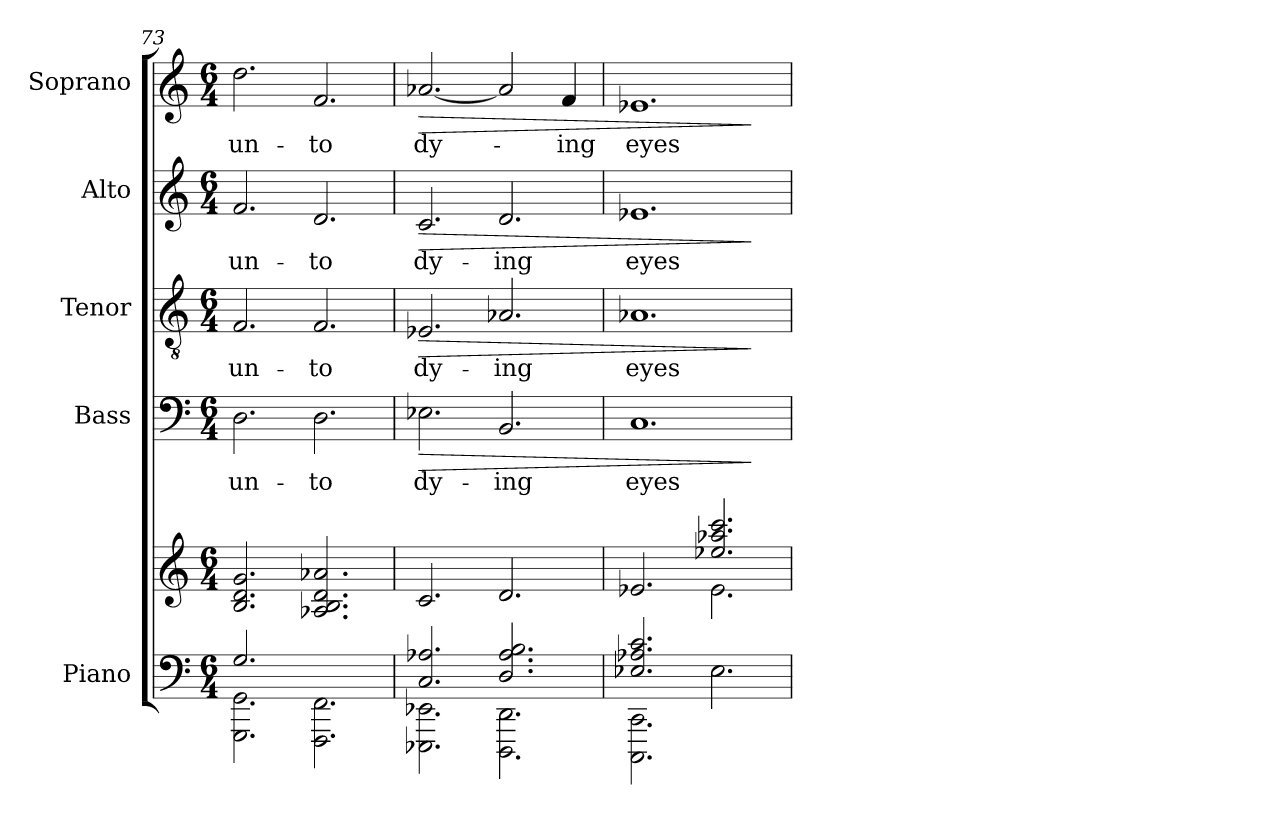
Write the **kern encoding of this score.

**kern	**kern	**kern	**text	**dynam	**kern	**text	**dynam	**kern	**text	**dynam	**kern	**text	**dynam
*part5	*part5	*part4	*part4	*part4	*part3	*part3	*part3	*part2	*part2	*part2	*part1	*part1	*part1
*staff6	*staff5	*staff4	*staff4	*staff4	*staff3	*staff3	*staff3	*staff2	*staff2	*staff2	*staff1	*staff1	*staff1
*I"Piano	*	*I"Bass	*	*	*I"Tenor	*	*	*I"Alto	*	*	*I"Soprano	*	*
*I'Pno	*	*	*	*	*	*	*	*	*	*	*	*	*
*clefF4	*clefG2	*clefF4	*	*	*clefGv2	*	*	*clefG2	*	*	*clefG2	*	*
*k[]	*k[]	*k[]	*	*	*k[]	*	*	*k[]	*	*	*k[]	*	*
*M6/4	*M6/4	*M6/4	*	*	*M6/4	*	*	*M6/4	*	*	*M6/4	*	*
=73	=73	=73	=73	=73	=73	=73	=73	=73	=73	=73	=73	=73	=73
*^	*	*	*	*	*	*	*	*	*	*	*	*	*
!	!	!	!	!LO:LY:b	!	!	!LO:LY:b	!	!	!LO:LY:b	!	!	!LO:LY:b	!
2.G/	2.GGG\ 2.GG\	2.B/ 2.d/ 2.g/	2.D\	un-	.	2.F/	un-	.	2.f/	un-	.	2.dd\	un-	.
!	!	!	!	!LO:LY:b	!	!	!LO:LY:b	!	!	!LO:LY:b	!	!	!LO:LY:b	!
2.ryy	2.FFF\ 2.FF\	2.A-X/ 2.B/ 2.d/ 2.a-X/	2.D\	-to	.	2.F/	-to	.	2.d/	-to	.	2.f/	-to	.
=74	=74	=74	=74	=74	=74	=74	=74	=74	=74	=74	=74	=74	=74	=74
!	!	!	!	!LO:LY:b	!LO:HP:b	!	!LO:LY:b	!LO:HP:b	!	!LO:LY:b	!LO:HP:b	!	!LO:LY:b	!LO:HP:b
2.C/ 2.A-X/	2.EEE-X\ 2.EE-X\	2.c/	2.E-X\	dy-	>	2.E-X/	dy-	>	2.c/	dy-	>	[2.a-X/	dy-	>
!	!	!	!	!LO:LY:b	!	!	!LO:LY:b	!	!	!LO:LY:b	!	!	!	!
2.D/ 2.A-/ 2.B/	2.DDD\ 2.DD\	2.d/	2.BB/	-ing	.	2.A-X/	-ing	.	2.d/	-ing	.	2a-/]	.	.
!	!	!	!	!	!	!	!	!	!	!	!	!	!LO:LY:b	!
.	.	.	.	.	.	.	.	.	.	.	.	4f/	-ing	.
=75	=75	=75	=75	=75	=75	=75	=75	=75	=75	=75	=75	=75	=75	=75
*	*	*^	*	*	*	*	*	*	*	*	*	*	*	*
!	!	!	!	!	!LO:LY:b	!	!	!LO:LY:b	!	!	!LO:LY:b	!	!	!LO:LY:b	!
2.E-X/ 2.A-X/ 2.c/	2.CCC\ 2.CC\	2.e-X/	2.ryy	1.C	eyes	.	1.A-X	eyes	.	1.e-X	eyes	.	1.e-X	eyes	.
2.E-\	2.ryy	2.e-\	2.ee-X/ 2.aa-X/ 2.ccc/	.	.	.	.	.	.	.	.	.	.	.	.
*v	*v	*	*	*	*	*	*	*	*	*	*	*	*	*	*
*	*v	*v	*	*	*	*	*	*	*	*	*	*	*	*
.	.	.	.	]	.	.	]	.	.	]	.	.	]
=	=	=	=	=	=	=	=	=	=	=	=	=	=
*-	*-	*-	*-	*-	*-	*-	*-	*-	*-	*-	*-	*-	*-
